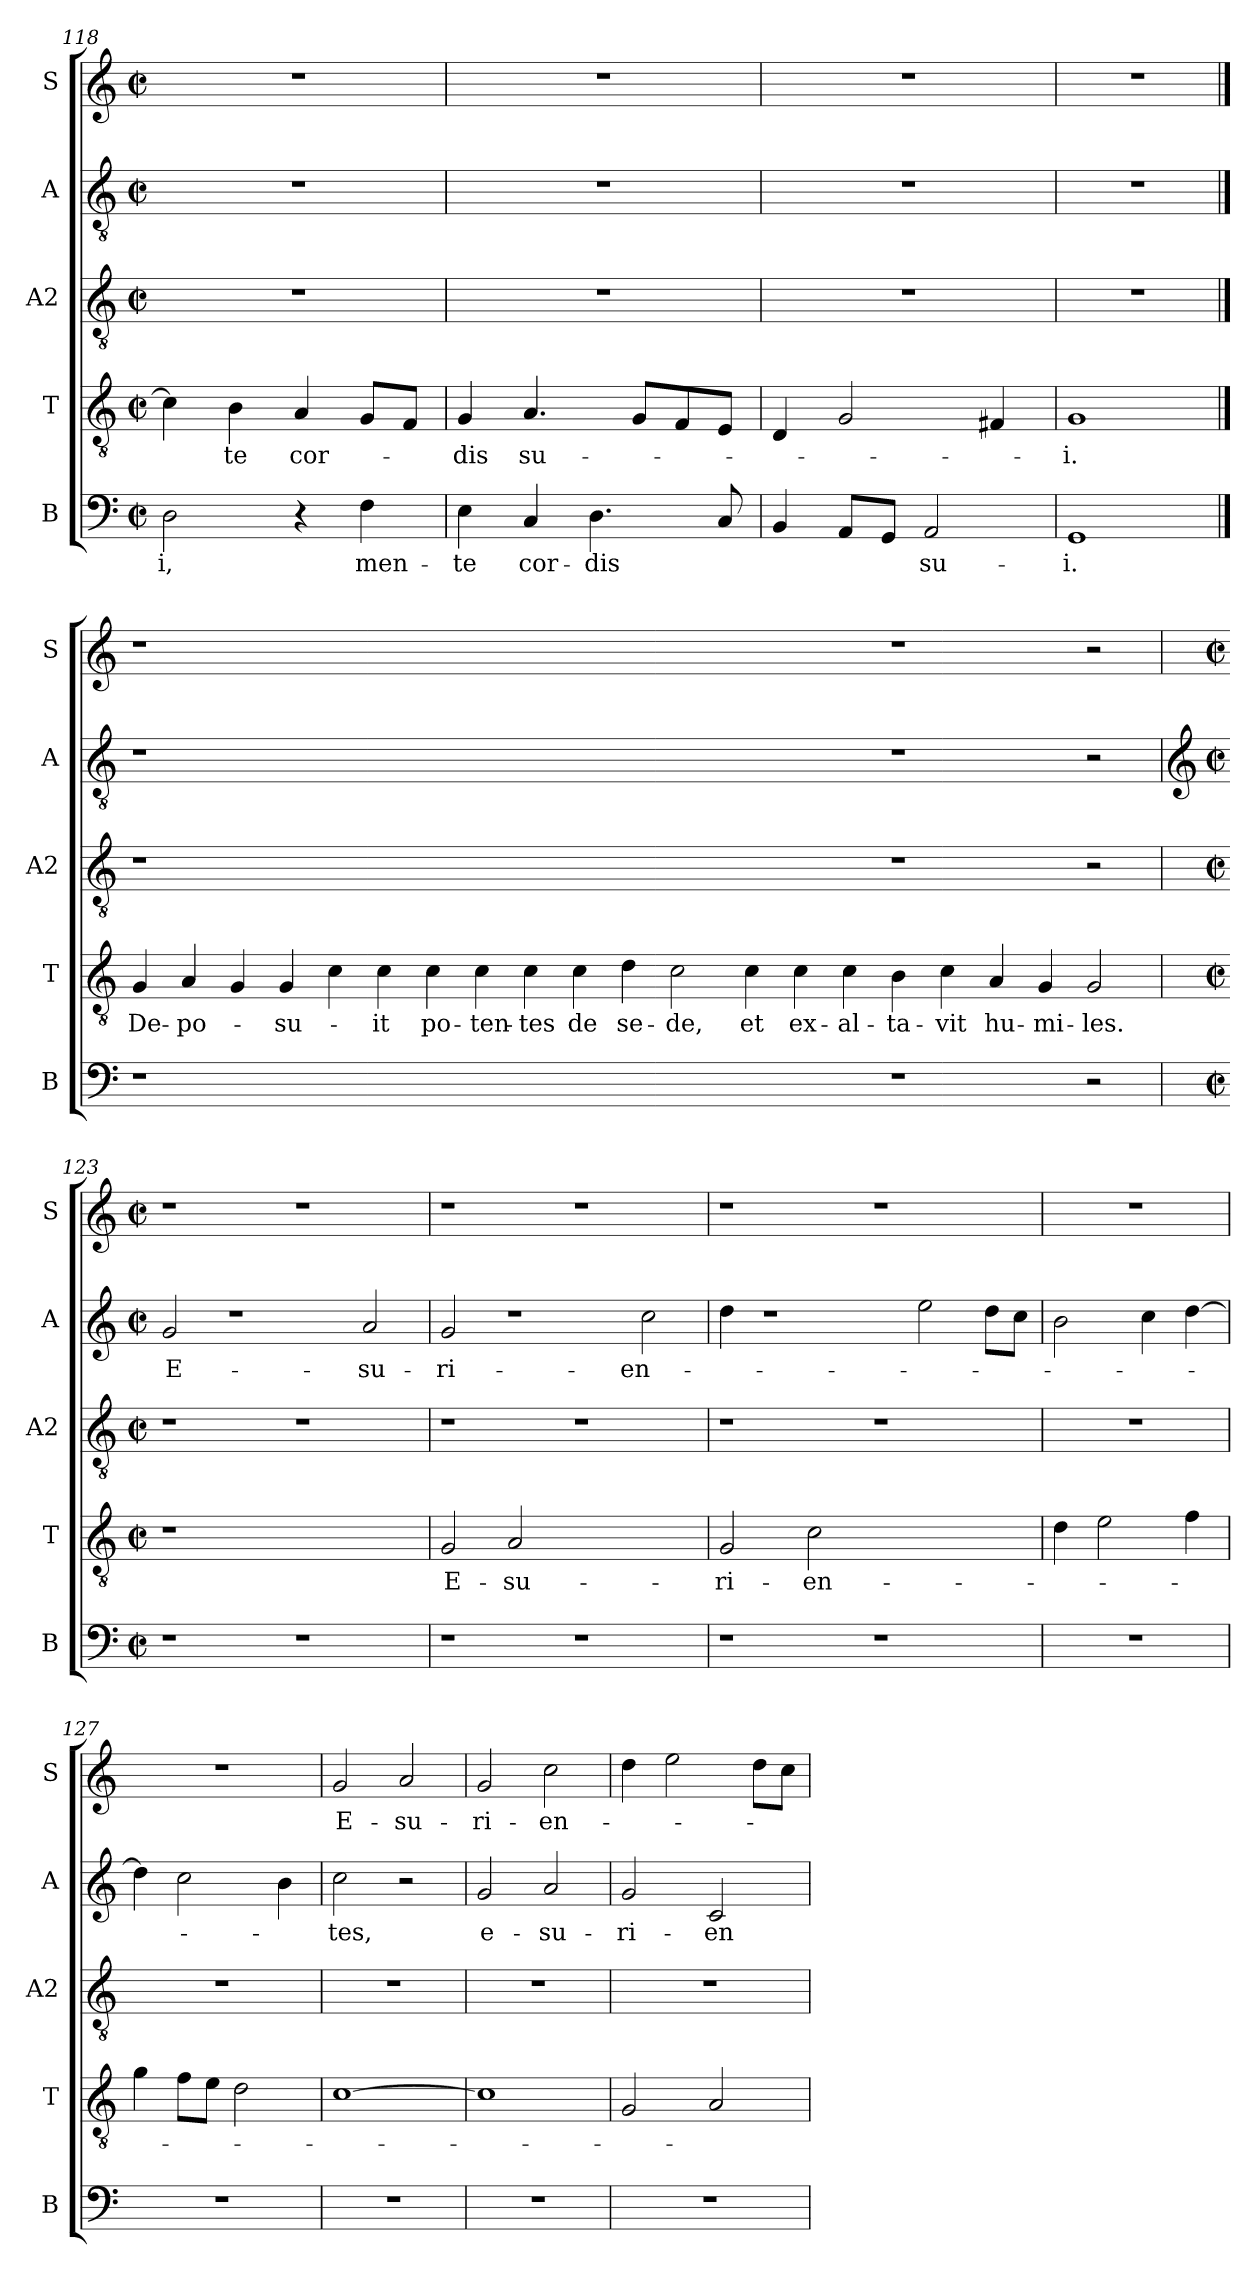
**kern	**text	**kern	**text	**kern	**kern	**text	**kern	**text
*part5	*part5	*part4	*part4	*part3	*part2	*part2	*part1	*part1
*staff5	*staff5	*staff4	*staff4	*staff3	*staff2	*staff2	*staff1	*staff1
*I"B	*	*I"T	*	*I"A2	*I"A	*	*I"S	*
*I'B	*	*I'T	*	*I'A2	*I'A	*	*I'S	*
*clefF4	*	*clefGv2	*	*clefGv2	*clefGv2	*	*clefG2	*
*k[]	*	*k[]	*	*k[]	*k[]	*	*k[]	*
*M2/2	*	*M2/2	*	*M2/2	*M2/2	*	*M2/2	*
*met(c|)	*	*met(c|)	*	*met(c|)	*met(c|)	*	*met(c|)	*
=118	=118	=118	=118	=118	=118	=118	=118	=118
!	!LO:LY:b	!	!	!	!	!	!	!
2D\	-i,	4c\]	.	1r	1r	.	1r	.
!	!	!	!LO:LY:b	!	!	!	!	!
.	.	4B\	-te	.	.	.	.	.
!	!	!	!LO:LY:b	!	!	!	!	!
4r	.	4A/	cor-	.	.	.	.	.
!	!LO:LY:b	!	!	!	!	!	!	!
4F\	men-	8G/L	.	.	.	.	.	.
.	.	8F/J	.	.	.	.	.	.
=119	=119	=119	=119	=119	=119	=119	=119	=119
!	!LO:LY:b	!	!LO:LY:b	!	!	!	!	!
4E\	-te	4G/	-dis	1r	1r	.	1r	.
!	!LO:LY:b	!	!LO:LY:b	!	!	!	!	!
4C/	cor-	4.A/	su-	.	.	.	.	.
!	!LO:LY:b	!	!	!	!	!	!	!
4.D\	-dis	.	.	.	.	.	.	.
.	.	8G/L	.	.	.	.	.	.
.	.	8F/	.	.	.	.	.	.
8C/	.	8E/J	.	.	.	.	.	.
!!LO:LB:g=z
=120	=120	=120	=120	=120	=120	=120	=120	=120
*	*	*	*	*	*	*	*MM100	*
4BB/	.	4D/	.	1r	1r	.	1r	.
8AA/L	.	2G/	.	.	.	.	.	.
8GG/J	.	.	.	.	.	.	.	.
!	!LO:LY:b	!	!	!	!	!	!	!
2AA/	su-	.	.	.	.	.	.	.
.	.	4F#X/	.	.	.	.	.	.
=121	=121	=121	=121	=121	=121	=121	=121	=121
!	!LO:LY:b	!	!LO:LY:b	!	!	!	!	!
1GG	-i.	1G	-i.	1r	1r	.	1r	.
!!LO:PB:g=z
==122	==122	==122	==122	==122	==122	==122	==122	==122
*	*	*	*	*	*	*	*MM120	*
!	!	!	!LO:LY:b	!	!	!	!	!
1r	.	4G	De-	1r	1r	.	1r	.
!	!	!	!LO:LY:b	!	!	!	!	!
.	.	4A	-po-	.	.	.	.	.
.	.	4G	.	.	.	.	.	.
!	!	!	!LO:LY:b	!	!	!	!	!
.	.	4G	-su-	.	.	.	.	.
0.ryy	.	4c	.	0.ryy	0.ryy	.	0.ryy	.
!	!	!	!LO:LY:b	!	!	!	!	!
.	.	4c	-it	.	.	.	.	.
!	!	!	!LO:LY:b	!	!	!	!	!
.	.	4c	po-	.	.	.	.	.
!	!	!	!LO:LY:b	!	!	!	!	!
.	.	4c	-ten-	.	.	.	.	.
!	!	!	!LO:LY:b	!	!	!	!	!
.	.	4c	-tes	.	.	.	.	.
!	!	!	!LO:LY:b	!	!	!	!	!
.	.	4c	de	.	.	.	.	.
!	!	!	!LO:LY:b	!	!	!	!	!
.	.	4d	se-	.	.	.	.	.
!	!	!	!LO:LY:b	!	!	!	!	!
.	.	2c	-de,	.	.	.	.	.
!	!	!	!LO:LY:b	!	!	!	!	!
.	.	4c	et	.	.	.	.	.
!	!	!	!LO:LY:b	!	!	!	!	!
.	.	4c	ex-	.	.	.	.	.
!	!	!	!LO:LY:b	!	!	!	!	!
.	.	4c	-al-	.	.	.	.	.
!	!	!	!LO:LY:b	!	!	!	!	!
1r	.	4B	-ta-	1r	1r	.	1r	.
!	!	!	!LO:LY:b	!	!	!	!	!
.	.	4c	-vit	.	.	.	.	.
!	!	!	!LO:LY:b	!	!	!	!	!
.	.	4A	hu-	.	.	.	.	.
!	!	!	!LO:LY:b	!	!	!	!	!
.	.	4G	-mi-	.	.	.	.	.
!	!	!	!LO:LY:b	!	!	!	!	!
2r	.	2G	-les.	2r	2r	.	2r	.
!!LO:LB:g=z
=123	=123	=123	=123	=123	=123	=123	=123	=123
*	*	*	*	*	*clefG2	*	*	*
*M2/2	*	*M2/2	*	*M2/2	*M2/2	*	*M2/2	*
*met(c|)	*	*met(c|)	*	*met(c|)	*met(c|)	*	*met(c|)	*
!	!	!	!	!	!	!LO:LY:b	!	!
1r	.	1r	.	1r	2g/	E-	1r	.
.	.	.	.	.	1r	.	.	.
1r	.	1ryy	.	1r	.	.	1r	.
!	!	!	!	!	!	!LO:LY:b	!	!
.	.	.	.	.	2a/	-su-	.	.
=124	=124	=124	=124	=124	=124	=124	=124	=124
!	!	!	!LO:LY:b	!	!	!LO:LY:b	!	!
1r	.	2G/	E-	1r	2g/	-ri-	1r	.
!	!	!	!LO:LY:b	!	!	!	!	!
.	.	2A/	-su-	.	1r	.	.	.
1r	.	1ryy	.	1r	.	.	1r	.
!	!	!	!	!	!	!LO:LY:b	!	!
.	.	.	.	.	2cc\	-en-	.	.
=125	=125	=125	=125	=125	=125	=125	=125	=125
!	!	!	!LO:LY:b	!	!	!	!	!
1r	.	2G/	-ri-	1r	4dd\	.	1r	.
.	.	.	.	.	1r	.	.	.
!	!	!	!LO:LY:b	!	!	!	!	!
.	.	2c\	-en-	.	.	.	.	.
1r	.	1ryy	.	1r	.	.	1r	.
.	.	.	.	.	2ee\	.	.	.
.	.	.	.	.	8dd\L	.	.	.
.	.	.	.	.	8cc\J	.	.	.
=126	=126	=126	=126	=126	=126	=126	=126	=126
1r	.	4d\	.	1r	2b\	.	1r	.
.	.	2e\	.	.	.	.	.	.
.	.	.	.	.	4cc\	.	.	.
.	.	4f\	.	.	[4dd\	.	.	.
=127	=127	=127	=127	=127	=127	=127	=127	=127
1r	.	4g\	.	1r	4dd\]	.	1r	.
.	.	8f\L	.	.	2cc\	.	.	.
.	.	8e\J	.	.	.	.	.	.
.	.	2d\	.	.	.	.	.	.
.	.	.	.	.	4b\	.	.	.
=128	=128	=128	=128	=128	=128	=128	=128	=128
!	!	!	!	!	!	!LO:LY:b	!	!LO:LY:b
1r	.	[1c	.	1r	2cc\	-tes,	2g/	E-
!	!	!	!	!	!	!	!	!LO:LY:b
.	.	.	.	.	2r	.	2a/	-su-
=129	=129	=129	=129	=129	=129	=129	=129	=129
!	!	!	!	!	!	!LO:LY:b	!	!LO:LY:b
1r	.	1c]	.	1r	2g/	e-	2g/	-ri-
!	!	!	!	!	!	!LO:LY:b	!	!LO:LY:b
.	.	.	.	.	2a/	-su-	2cc\	-en-
=130	=130	=130	=130	=130	=130	=130	=130	=130
!	!	!	!	!	!	!LO:LY:b	!	!
1r	.	2G/	.	1r	2g/	-ri-	4dd\	.
.	.	.	.	.	.	.	2ee\	.
!	!	!	!	!	!	!LO:LY:b	!	!
.	.	2A/	.	.	2c/	-en-	.	.
.	.	.	.	.	.	.	8dd\L	.
.	.	.	.	.	.	.	8cc\J	.
=	=	=	=	=	=	=	=	=
*-	*-	*-	*-	*-	*-	*-	*-	*-
